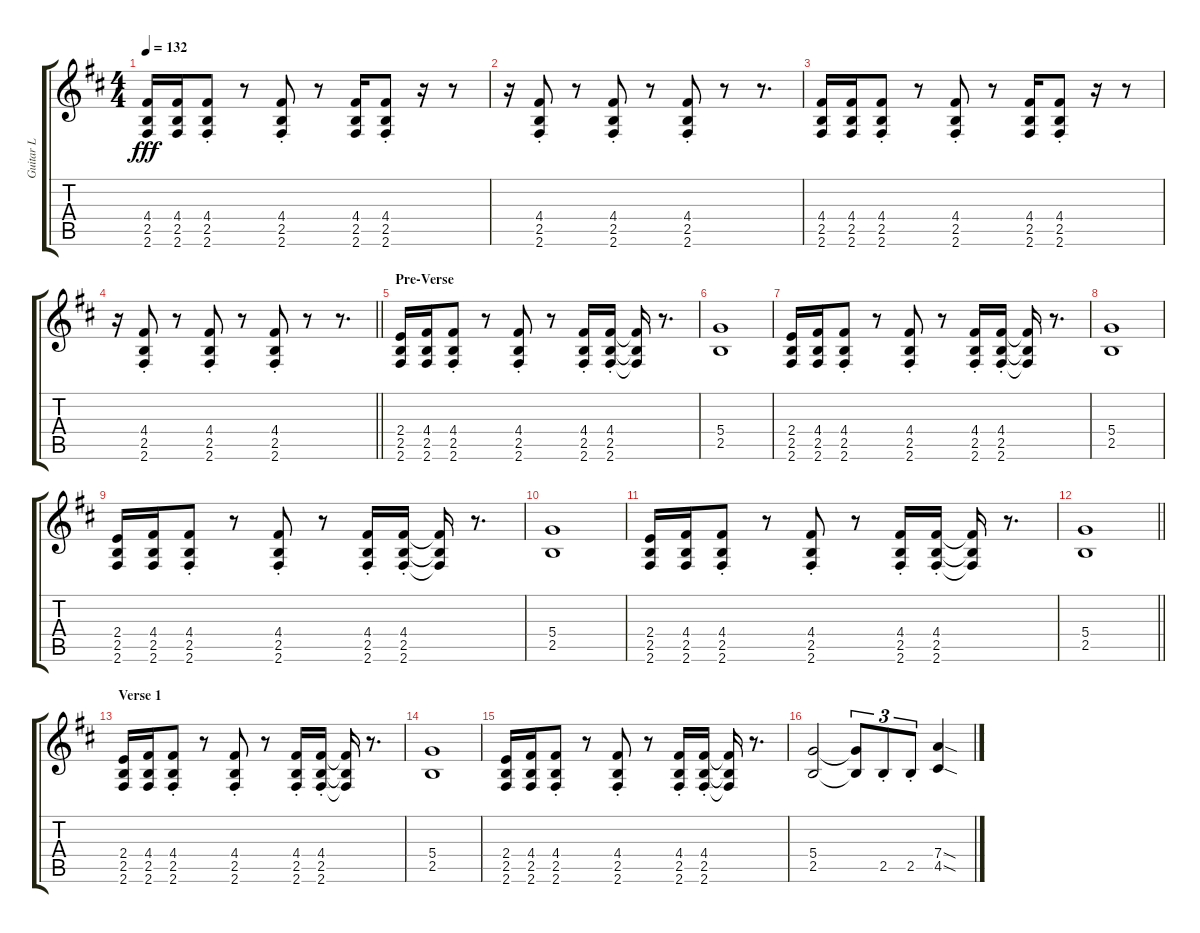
\track ("Guitar L" "Guitar L") {instrument distortionguitar}
\staff {score tabs}
\tuning (E4 B3 G3 D3 A2 E2) {hide}
\ts (4 4)
\tempo 132
\clef g2
\ks d
(4.4 2.5 2.6).16{dy fff} (4.4 2.5 2.6).16 (4.4{st} 2.5{st} 2.6{st}).8 r.8 (4.4{st} 2.5{st} 2.6{st}).8 r.8 (4.4 2.5 2.6).16 (4.4{st} 2.5{st} 2.6{st}).8 r.16 r.8 |
r.16 (4.4{st} 2.5{st} 2.6{st}).8 r.8 (4.4{st} 2.5{st} 2.6{st}).8 r.8 (4.4{st} 2.5{st} 2.6{st}).8 r.8 r.8{d} |
(4.4 2.5 2.6).16 (4.4 2.5 2.6).16 (4.4{st} 2.5{st} 2.6{st}).8 r.8 (4.4{st} 2.5{st} 2.6{st}).8 r.8 (4.4 2.5 2.6).16 (4.4{st} 2.5{st} 2.6{st}).8 r.16 r.8 |
\barLineRight lightlight
r.16 (4.4{st} 2.5{st} 2.6{st}).8 r.8 (4.4{st} 2.5{st} 2.6{st}).8 r.8 (4.4{st} 2.5{st} 2.6{st}).8 r.8 r.8{d} |
\section ("" "Pre-Verse")
(2.4 2.5 2.6).16 (4.4 2.5 2.6).16 (4.4{st} 2.5{st} 2.6{st}).8 r.8 (4.4{st} 2.5{st} 2.6{st}).8 r.8 (4.4{st} 2.5{st} 2.6{st}).16 (4.4{st} 2.5{st} 2.6{st}).16 (4.4{t} 2.5{t} 2.6{t}).16 r.8{d} |
(5.4 2.5).1 |
(2.4 2.5 2.6).16 (4.4 2.5 2.6).16 (4.4{st} 2.5{st} 2.6{st}).8 r.8 (4.4{st} 2.5{st} 2.6{st}).8 r.8 (4.4{st} 2.5{st} 2.6{st}).16 (4.4{st} 2.5{st} 2.6{st}).16 (4.4{t} 2.5{t} 2.6{t}).16 r.8{d} |
(5.4 2.5).1 |
(2.4 2.5 2.6).16 (4.4 2.5 2.6).16 (4.4{st} 2.5{st} 2.6{st}).8 r.8 (4.4{st} 2.5{st} 2.6{st}).8 r.8 (4.4{st} 2.5{st} 2.6{st}).16 (4.4{st} 2.5{st} 2.6{st}).16 (4.4{t} 2.5{t} 2.6{t}).16 r.8{d} |
(5.4 2.5).1 |
(2.4 2.5 2.6).16 (4.4 2.5 2.6).16 (4.4{st} 2.5{st} 2.6{st}).8 r.8 (4.4{st} 2.5{st} 2.6{st}).8 r.8 (4.4{st} 2.5{st} 2.6{st}).16 (4.4{st} 2.5{st} 2.6{st}).16 (4.4{t} 2.5{t} 2.6{t}).16 r.8{d} |
\barLineRight lightlight
(5.4 2.5).1 |
\section ("" "Verse 1")
(2.4 2.5 2.6).16 (4.4 2.5 2.6).16 (4.4{st} 2.5{st} 2.6{st}).8 r.8 (4.4{st} 2.5{st} 2.6{st}).8 r.8 (4.4{st} 2.5{st} 2.6{st}).16 (4.4{st} 2.5{st} 2.6{st}).16 (4.4{t} 2.5{t} 2.6{t}).16 r.8{d} |
(5.4 2.5).1 |
(2.4 2.5 2.6).16 (4.4 2.5 2.6).16 (4.4{st} 2.5{st} 2.6{st}).8 r.8 (4.4{st} 2.5{st} 2.6{st}).8 r.8 (4.4{st} 2.5{st} 2.6{st}).16 (4.4{st} 2.5{st} 2.6{st}).16 (4.4{t} 2.5{t} 2.6{t}).16 r.8{d} |
(5.4 2.5).2 (5.4{t} 2.5{t}).8{tu (3 2)} 2.5{st}.8{tu (3 2)} 2.5{st}.8{tu (3 2)} (7.4{sod} 4.5{sod}).4
